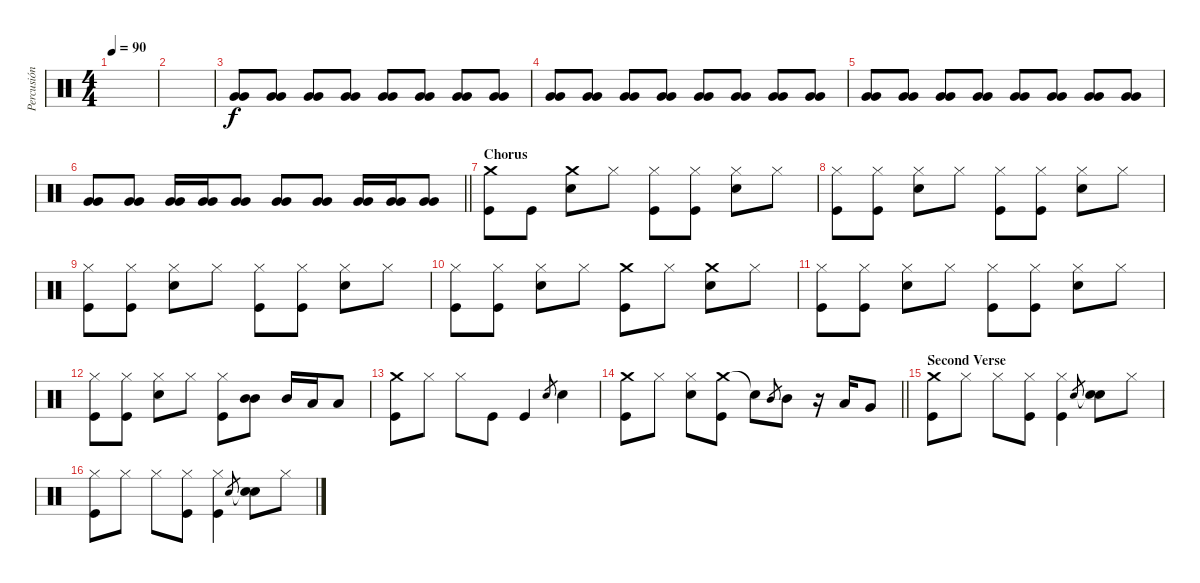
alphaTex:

\track ("Percusión" "Percusión") {instrument percussion}
\staff {score}
\articulation defaults
\ts (4 4)
\tempo 90
\clef neutral
\ks c
|
|
("Very Low Tom (hit)" "Very Low Tom (hit)").8{volume 13} ("Very Low Tom (hit)" "Very Low Tom (hit)").8 ("Very Low Tom (hit)" "Very Low Tom (hit)").8 ("Very Low Tom (hit)" "Very Low Tom (hit)").8 ("Very Low Tom (hit)" "Very Low Tom (hit)").8 ("Very Low Tom (hit)" "Very Low Tom (hit)").8 ("Very Low Tom (hit)" "Very Low Tom (hit)").8 ("Very Low Tom (hit)" "Very Low Tom (hit)").8 |
("Very Low Tom (hit)" "Very Low Tom (hit)").8 ("Very Low Tom (hit)" "Very Low Tom (hit)").8 ("Very Low Tom (hit)" "Very Low Tom (hit)").8 ("Very Low Tom (hit)" "Very Low Tom (hit)").8 ("Very Low Tom (hit)" "Very Low Tom (hit)").8 ("Very Low Tom (hit)" "Very Low Tom (hit)").8 ("Very Low Tom (hit)" "Very Low Tom (hit)").8 ("Very Low Tom (hit)" "Very Low Tom (hit)").8 |
("Very Low Tom (hit)" "Very Low Tom (hit)").8 ("Very Low Tom (hit)" "Very Low Tom (hit)").8 ("Very Low Tom (hit)" "Very Low Tom (hit)").8 ("Very Low Tom (hit)" "Very Low Tom (hit)").8 ("Very Low Tom (hit)" "Very Low Tom (hit)").8 ("Very Low Tom (hit)" "Very Low Tom (hit)").8 ("Very Low Tom (hit)" "Very Low Tom (hit)").8 ("Very Low Tom (hit)" "Very Low Tom (hit)").8 |
\barLineRight lightlight
("Very Low Tom (hit)" "Very Low Tom (hit)").8 ("Very Low Tom (hit)" "Very Low Tom (hit)").8 ("Very Low Tom (hit)" "Very Low Tom (hit)").16 ("Very Low Tom (hit)" "Very Low Tom (hit)").16 ("Very Low Tom (hit)" "Very Low Tom (hit)").8 ("Very Low Tom (hit)" "Very Low Tom (hit)").8 ("Very Low Tom (hit)" "Very Low Tom (hit)").8 ("Very Low Tom (hit)" "Very Low Tom (hit)").16 ("Very Low Tom (hit)" "Very Low Tom (hit)").16 ("Very Low Tom (hit)" "Very Low Tom (hit)").8 |
\section ("" "Chorus")
("Crash medium (hit)" "Kick (hit)").8 "Kick (hit)".8 ("Crash medium (hit)" "Snare (hit) 2").8 "Hi-Hat (closed)".8 ("Hi-Hat (closed)" "Kick (hit)").8 ("Hi-Hat (closed)" "Kick (hit)").8 ("Hi-Hat (closed)" "Snare (hit) 2").8 "Hi-Hat (closed)".8 |
("Hi-Hat (closed)" "Kick (hit)").8 ("Hi-Hat (closed)" "Kick (hit)").8 ("Hi-Hat (closed)" "Snare (hit) 2").8 "Hi-Hat (closed)".8 ("Hi-Hat (closed)" "Kick (hit)").8 ("Hi-Hat (closed)" "Kick (hit)").8 ("Hi-Hat (closed)" "Snare (hit) 2").8 "Hi-Hat (closed)".8 |
("Hi-Hat (closed)" "Kick (hit)").8 ("Hi-Hat (closed)" "Kick (hit)").8 ("Hi-Hat (closed)" "Snare (hit) 2").8 "Hi-Hat (closed)".8 ("Hi-Hat (closed)" "Kick (hit)").8 ("Hi-Hat (closed)" "Kick (hit)").8 ("Hi-Hat (closed)" "Snare (hit) 2").8 "Hi-Hat (closed)".8 |
("Hi-Hat (closed)" "Kick (hit)").8 ("Hi-Hat (closed)" "Kick (hit)").8 ("Hi-Hat (closed)" "Snare (hit) 2").8 "Hi-Hat (closed)".8 ("Crash medium (hit)" "Kick (hit)").8 "Hi-Hat (closed)".8 ("Crash medium (hit)" "Snare (hit) 2").8 "Hi-Hat (closed)".8 |
("Hi-Hat (closed)" "Kick (hit)").8 ("Hi-Hat (closed)" "Kick (hit)").8 ("Hi-Hat (closed)" "Snare (hit) 2").8 "Hi-Hat (closed)".8 ("Hi-Hat (closed)" "Kick (hit)").8 ("Hi-Hat (closed)" "Kick (hit)").8 ("Hi-Hat (closed)" "Snare (hit) 2").8 "Hi-Hat (closed)".8 |
("Hi-Hat (closed)" "Kick (hit)").8 ("Hi-Hat (closed)" "Kick (hit)").8 ("Hi-Hat (closed)" "Snare (hit) 2").8 "Hi-Hat (closed)".8 ("Hi-Hat (closed)" "Kick (hit)").8 ("Mid Tom (hit)" "Mid Tom (hit)").8 "Mid Tom (hit)".16 "Low Tom (hit)".16 "Low Tom (hit)".8 |
("Crash medium (hit)" "Kick (hit)").8 "Hi-Hat (closed)".8 "Hi-Hat (closed)".8 "Kick (hit)".8 "Kick (hit)".4 "Snare (hit) 2".8{gr} "Snare (hit) 2".4 |
\barLineRight lightlight
("Crash medium (hit)" "Kick (hit)").8 "Hi-Hat (closed)".8 ("Hi-Hat (closed)" "Snare (hit) 2").8 ("Crash medium (hit)" "Kick (hit)").8 "Snare (hit)"{t}.8 "Mid Tom (hit)".8{gr} "Mid Tom (hit)".8 r.16 "Low Tom (hit)".16 "Very Low Tom (hit)".8 |
\section ("" "Second Verse")
("Crash medium (hit)" "Kick (hit)").8 "Hi-Hat (closed)".8 "Hi-Hat (closed)".8 ("Hi-Hat (closed)" "Kick (hit)").8 ("Hi-Hat (closed)" "Kick (hit)").4 "Snare (hit) 2".8{gr} ("Snare (hit)"{t} "Snare (hit) 2").8 "Hi-Hat (closed)".8 |
("Hi-Hat (closed)" "Kick (hit)").8 "Hi-Hat (closed)".8 "Hi-Hat (closed)".8 ("Hi-Hat (closed)" "Kick (hit)").8 ("Hi-Hat (closed)" "Kick (hit)").4 "Snare (hit) 2".8{gr} ("Snare (hit)"{t} "Snare (hit) 2").8 "Hi-Hat (closed)".8
